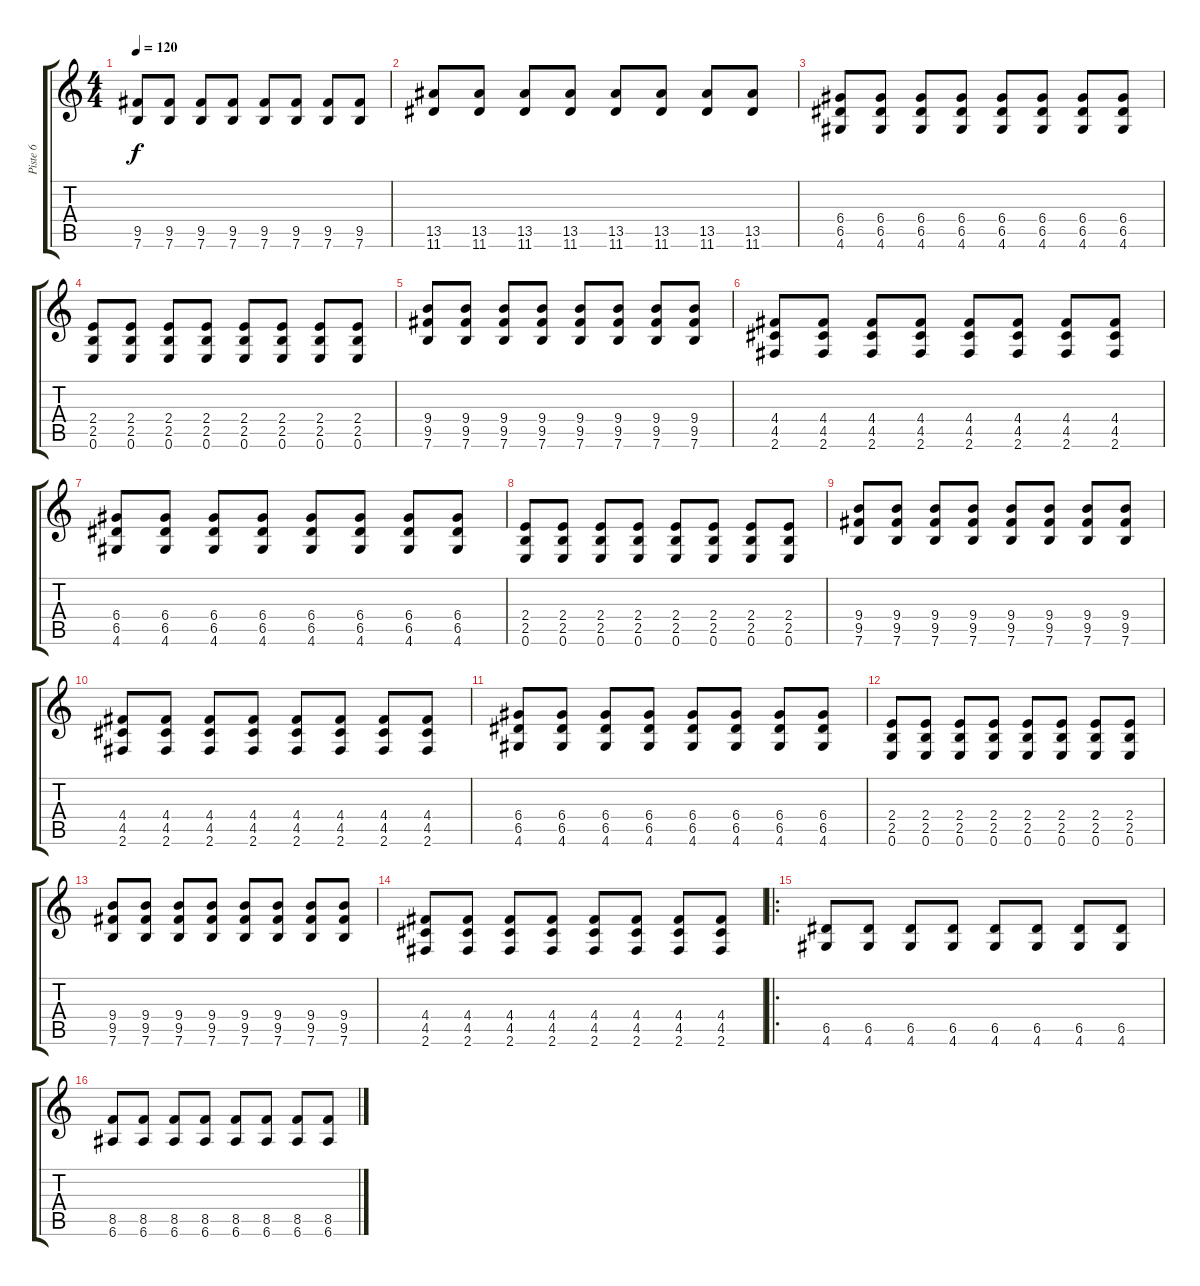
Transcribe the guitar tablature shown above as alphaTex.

\track ("Piste 6" "Piste 6") {instrument overdrivenguitar}
\staff {score tabs}
\tuning (E4 B3 G3 D3 A2 E2) {hide}
\ts (4 4)
\tempo 120
\clef g2
\ks c
(9.5 7.6).8{dy f} (9.5 7.6).8 (9.5 7.6).8 (9.5 7.6).8 (9.5 7.6).8 (9.5 7.6).8 (9.5 7.6).8 (9.5 7.6).8 |
(13.5 11.6).8 (13.5 11.6).8 (13.5 11.6).8 (13.5 11.6).8 (13.5 11.6).8 (13.5 11.6).8 (13.5 11.6).8 (13.5 11.6).8 |
(6.4 6.5 4.6).8 (6.4 6.5 4.6).8 (6.4 6.5 4.6).8 (6.4 6.5 4.6).8 (6.4 6.5 4.6).8 (6.4 6.5 4.6).8 (6.4 6.5 4.6).8 (6.4 6.5 4.6).8 |
(2.4 2.5 0.6).8 (2.4 2.5 0.6).8 (2.4 2.5 0.6).8 (2.4 2.5 0.6).8 (2.4 2.5 0.6).8 (2.4 2.5 0.6).8 (2.4 2.5 0.6).8 (2.4 2.5 0.6).8 |
(9.4 9.5 7.6).8 (9.4 9.5 7.6).8 (9.4 9.5 7.6).8 (9.4 9.5 7.6).8 (9.4 9.5 7.6).8 (9.4 9.5 7.6).8 (9.4 9.5 7.6).8 (9.4 9.5 7.6).8 |
(4.4 4.5 2.6).8 (4.4 4.5 2.6).8 (4.4 4.5 2.6).8 (4.4 4.5 2.6).8 (4.4 4.5 2.6).8 (4.4 4.5 2.6).8 (4.4 4.5 2.6).8 (4.4 4.5 2.6).8 |
(6.4 6.5 4.6).8 (6.4 6.5 4.6).8 (6.4 6.5 4.6).8 (6.4 6.5 4.6).8 (6.4 6.5 4.6).8 (6.4 6.5 4.6).8 (6.4 6.5 4.6).8 (6.4 6.5 4.6).8 |
(2.4 2.5 0.6).8 (2.4 2.5 0.6).8 (2.4 2.5 0.6).8 (2.4 2.5 0.6).8 (2.4 2.5 0.6).8 (2.4 2.5 0.6).8 (2.4 2.5 0.6).8 (2.4 2.5 0.6).8 |
(9.4 9.5 7.6).8 (9.4 9.5 7.6).8 (9.4 9.5 7.6).8 (9.4 9.5 7.6).8 (9.4 9.5 7.6).8 (9.4 9.5 7.6).8 (9.4 9.5 7.6).8 (9.4 9.5 7.6).8 |
(4.4 4.5 2.6).8 (4.4 4.5 2.6).8 (4.4 4.5 2.6).8 (4.4 4.5 2.6).8 (4.4 4.5 2.6).8 (4.4 4.5 2.6).8 (4.4 4.5 2.6).8 (4.4 4.5 2.6).8 |
(6.4 6.5 4.6).8 (6.4 6.5 4.6).8 (6.4 6.5 4.6).8 (6.4 6.5 4.6).8 (6.4 6.5 4.6).8 (6.4 6.5 4.6).8 (6.4 6.5 4.6).8 (6.4 6.5 4.6).8 |
(2.4 2.5 0.6).8 (2.4 2.5 0.6).8 (2.4 2.5 0.6).8 (2.4 2.5 0.6).8 (2.4 2.5 0.6).8 (2.4 2.5 0.6).8 (2.4 2.5 0.6).8 (2.4 2.5 0.6).8 |
(9.4 9.5 7.6).8 (9.4 9.5 7.6).8 (9.4 9.5 7.6).8 (9.4 9.5 7.6).8 (9.4 9.5 7.6).8 (9.4 9.5 7.6).8 (9.4 9.5 7.6).8 (9.4 9.5 7.6).8 |
(4.4 4.5 2.6).8 (4.4 4.5 2.6).8 (4.4 4.5 2.6).8 (4.4 4.5 2.6).8 (4.4 4.5 2.6).8 (4.4 4.5 2.6).8 (4.4 4.5 2.6).8 (4.4 4.5 2.6).8 |
\ro
(6.5 4.6).8{volume 16} (6.5 4.6).8 (6.5 4.6).8 (6.5 4.6).8 (6.5 4.6).8 (6.5 4.6).8 (6.5 4.6).8 (6.5 4.6).8 |
(8.5 6.6).8 (8.5 6.6).8 (8.5 6.6).8 (8.5 6.6).8 (8.5 6.6).8 (8.5 6.6).8 (8.5 6.6).8 (8.5 6.6).8
